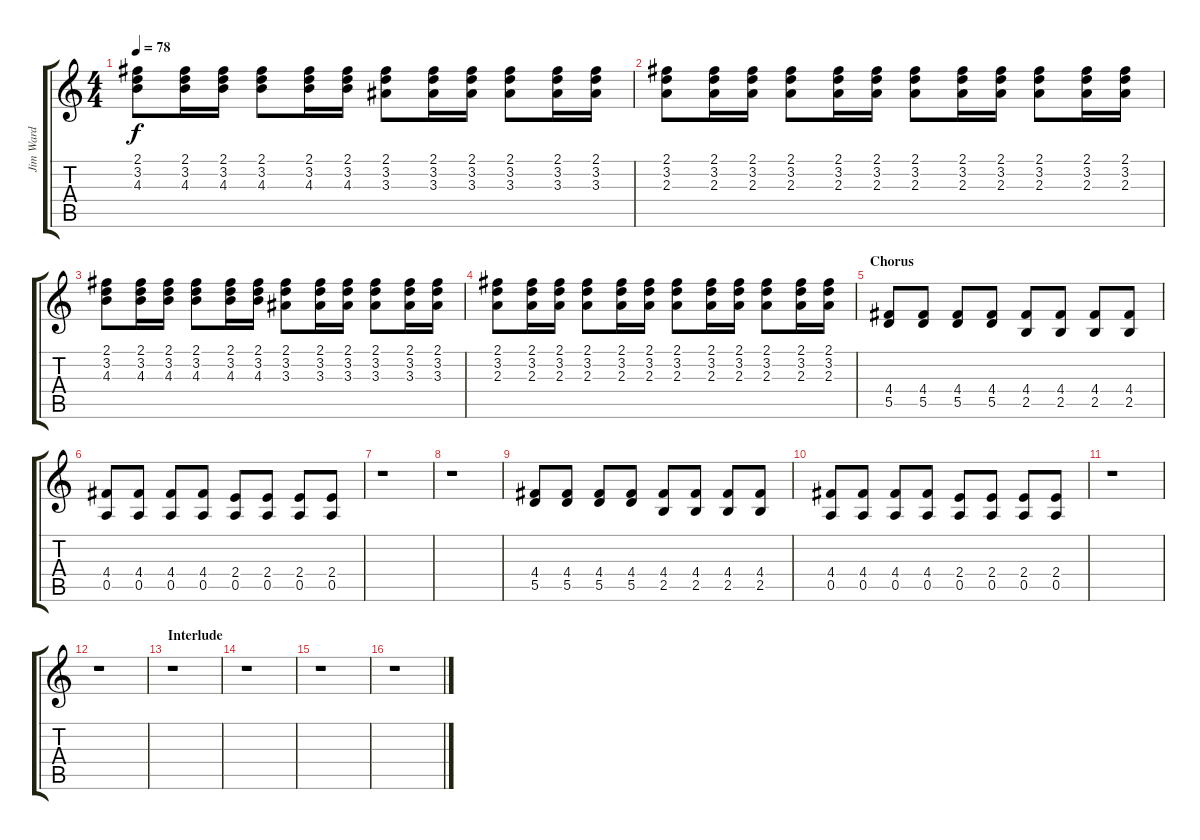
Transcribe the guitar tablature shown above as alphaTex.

\track ("Jim Ward" "Jim Ward") {instrument electricguitarjazz}
\staff {score tabs}
\tuning (E4 B3 G3 D3 A2 E2) {hide}
\ts (4 4)
\tempo 78
\clef g2
\ks c
(2.1 3.2 4.3).8{dy f} (2.1 3.2 4.3).16 (2.1 3.2 4.3).16 (2.1 3.2 4.3).8 (2.1 3.2 4.3).16 (2.1 3.2 4.3).16 (2.1 3.2 3.3).8 (2.1 3.2 3.3).16 (2.1 3.2 3.3).16 (2.1 3.2 3.3).8 (2.1 3.2 3.3).16 (2.1 3.2 3.3).16 |
(2.1 3.2 2.3).8 (2.1 3.2 2.3).16 (2.1 3.2 2.3).16 (2.1 3.2 2.3).8 (2.1 3.2 2.3).16 (2.1 3.2 2.3).16 (2.1 3.2 2.3).8 (2.1 3.2 2.3).16 (2.1 3.2 2.3).16 (2.1 3.2 2.3).8 (2.1 3.2 2.3).16 (2.1 3.2 2.3).16 |
(2.1 3.2 4.3).8 (2.1 3.2 4.3).16 (2.1 3.2 4.3).16 (2.1 3.2 4.3).8 (2.1 3.2 4.3).16 (2.1 3.2 4.3).16 (2.1 3.2 3.3).8 (2.1 3.2 3.3).16 (2.1 3.2 3.3).16 (2.1 3.2 3.3).8 (2.1 3.2 3.3).16 (2.1 3.2 3.3).16 |
(2.1 3.2 2.3).8 (2.1 3.2 2.3).16 (2.1 3.2 2.3).16 (2.1 3.2 2.3).8 (2.1 3.2 2.3).16 (2.1 3.2 2.3).16 (2.1 3.2 2.3).8 (2.1 3.2 2.3).16 (2.1 3.2 2.3).16 (2.1 3.2 2.3).8 (2.1 3.2 2.3).16 (2.1 3.2 2.3).16 |
\section ("" "Chorus")
(4.4 5.5).8 (4.4 5.5).8 (4.4 5.5).8 (4.4 5.5).8 (4.4 2.5).8 (4.4 2.5).8 (4.4 2.5).8 (4.4 2.5).8 |
(4.4 0.5).8 (4.4 0.5).8 (4.4 0.5).8 (4.4 0.5).8 (2.4 0.5).8 (2.4 0.5).8 (2.4 0.5).8 (2.4 0.5).8 |
r.1 |
r.1 |
(4.4 5.5).8 (4.4 5.5).8 (4.4 5.5).8 (4.4 5.5).8 (4.4 2.5).8 (4.4 2.5).8 (4.4 2.5).8 (4.4 2.5).8 |
(4.4 0.5).8 (4.4 0.5).8 (4.4 0.5).8 (4.4 0.5).8 (2.4 0.5).8 (2.4 0.5).8 (2.4 0.5).8 (2.4 0.5).8 |
r.1 |
r.1 |
\section ("" "Interlude")
r.1 |
r.1 |
r.1 |
r.1
